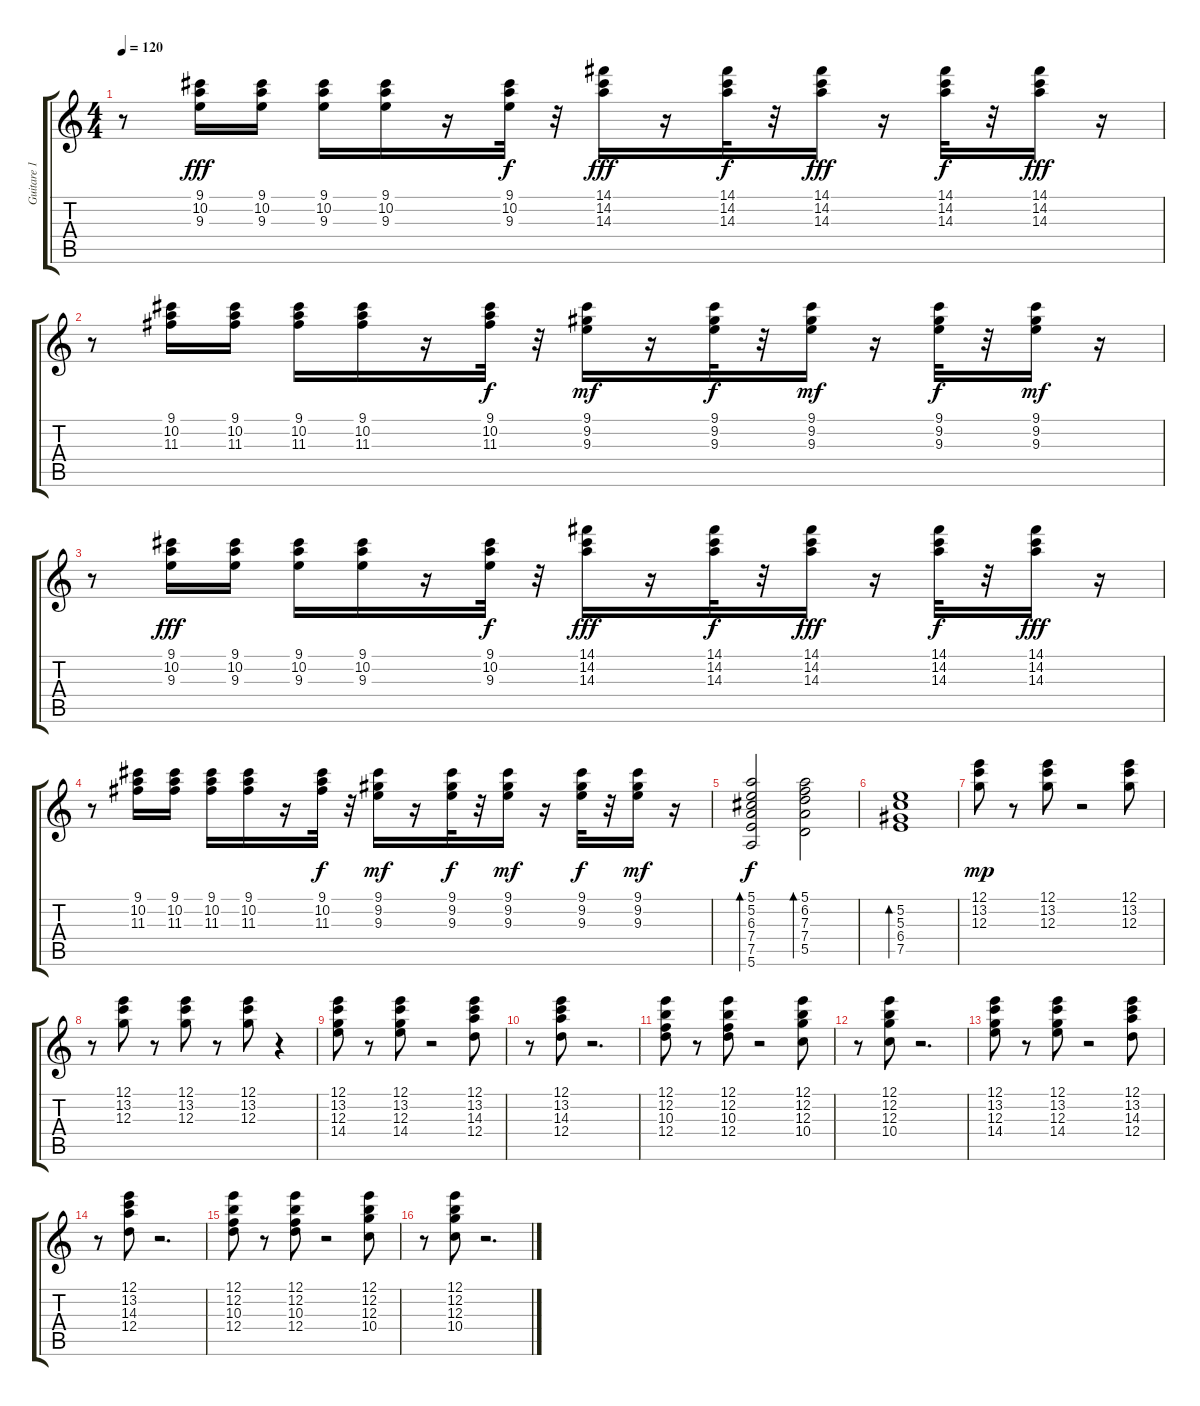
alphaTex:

\track ("Guitare 1" "Guitare 1") {instrument electricguitarclean}
\staff {score tabs}
\tuning (E4 B3 G3 D3 A2 E2) {hide}
\ts (4 4)
\tempo 120
\clef g2
\ks c
r.8{dy f} (9.1 10.2 9.3).16{dy fff} (9.1 10.2 9.3).16 (9.1 10.2 9.3).16 (9.1 10.2 9.3).16 r.16 (9.1 10.2 9.3).32{dy f} r.32 (14.1 14.2 14.3).16{dy fff} r.16 (14.1 14.2 14.3).32{dy f} r.32 (14.1 14.2 14.3).16{dy fff} r.16 (14.1 14.2 14.3).32{dy f} r.32 (14.1 14.2 14.3).16{dy fff} r.16 |
r.8 (9.1 10.2 11.3).16 (9.1 10.2 11.3).16 (9.1 10.2 11.3).16 (9.1 10.2 11.3).16 r.16 (9.1 10.2 11.3).32{dy f} r.32 (9.1 9.2 9.3).16{dy mf} r.16 (9.1 9.2 9.3).32{dy f} r.32 (9.1 9.2 9.3).16{dy mf} r.16 (9.1 9.2 9.3).32{dy f} r.32 (9.1 9.2 9.3).16{dy mf} r.16 |
r.8 (9.1 10.2 9.3).16{dy fff} (9.1 10.2 9.3).16 (9.1 10.2 9.3).16 (9.1 10.2 9.3).16 r.16 (9.1 10.2 9.3).32{dy f} r.32 (14.1 14.2 14.3).16{dy fff} r.16 (14.1 14.2 14.3).32{dy f} r.32 (14.1 14.2 14.3).16{dy fff} r.16 (14.1 14.2 14.3).32{dy f} r.32 (14.1 14.2 14.3).16{dy fff} r.16 |
r.8 (9.1 10.2 11.3).16 (9.1 10.2 11.3).16 (9.1 10.2 11.3).16 (9.1 10.2 11.3).16 r.16 (9.1 10.2 11.3).32{dy f} r.32 (9.1 9.2 9.3).16{dy mf} r.16 (9.1 9.2 9.3).32{dy f} r.32 (9.1 9.2 9.3).16{dy mf} r.16 (9.1 9.2 9.3).32{dy f} r.32 (9.1 9.2 9.3).16{dy mf} r.16 |
(5.1 5.2 6.3 7.4 7.5 5.6).2{bd 240 dy f} (5.1 6.2 7.3 7.4 5.5).2{bd 240} |
(5.2 5.3 6.4 7.5).1{bd 240} |
(12.1 13.2 12.3).8{dy mp instrument electricguitarclean} r.8 (12.1 13.2 12.3).8 r.2 (12.1 13.2 12.3).8 |
r.8 (12.1 13.2 12.3).8 r.8 (12.1 13.2 12.3).8 r.8 (12.1 13.2 12.3).8 r.4 |
(12.1 13.2 12.3 14.4).8 r.8 (12.1 13.2 12.3 14.4).8 r.2 (12.1 13.2 14.3 12.4).8 |
r.8 (12.1 13.2 14.3 12.4).8 r.2{d} |
(12.1 12.2 10.3 12.4).8 r.8 (12.1 12.2 10.3 12.4).8 r.2 (12.1 12.2 12.3 10.4).8 |
r.8 (12.1 12.2 12.3 10.4).8 r.2{d} |
(12.1 13.2 12.3 14.4).8 r.8 (12.1 13.2 12.3 14.4).8 r.2 (12.1 13.2 14.3 12.4).8 |
r.8 (12.1 13.2 14.3 12.4).8 r.2{d} |
(12.1 12.2 10.3 12.4).8 r.8 (12.1 12.2 10.3 12.4).8 r.2 (12.1 12.2 12.3 10.4).8 |
r.8 (12.1 12.2 12.3 10.4).8 r.2{d}
